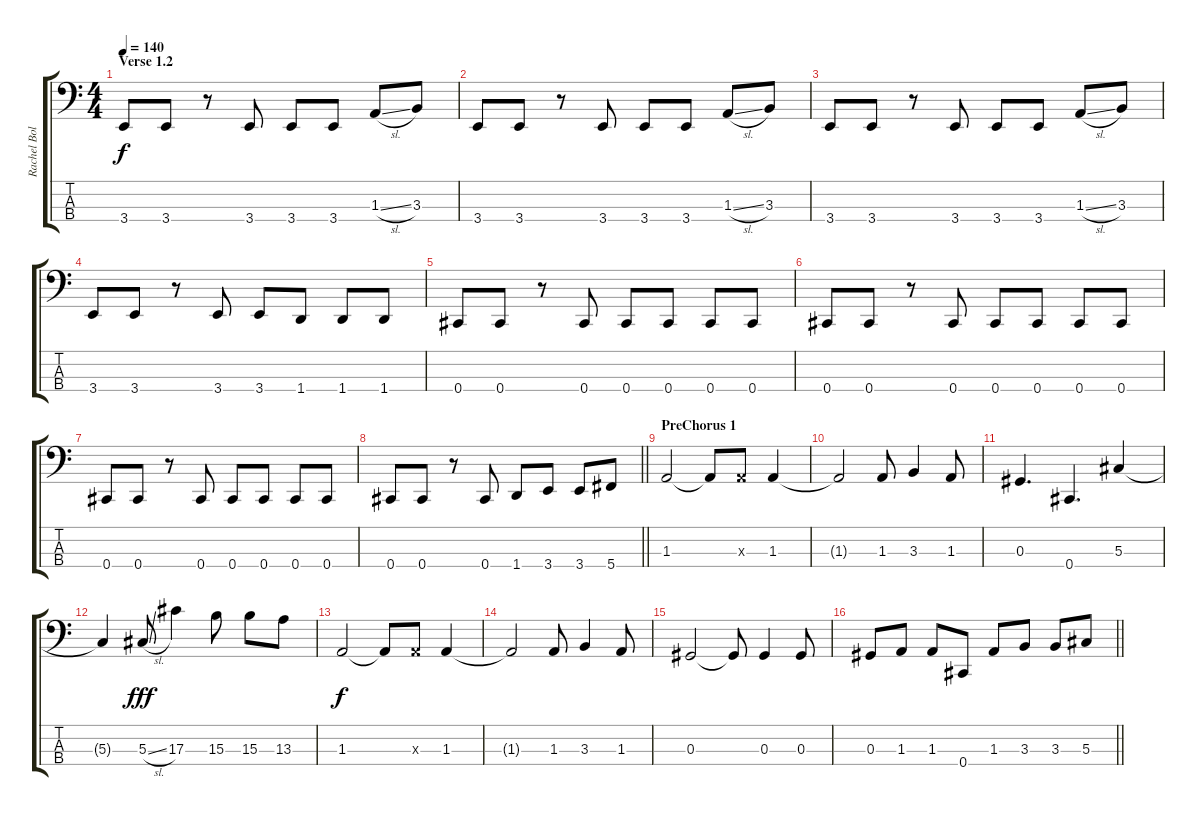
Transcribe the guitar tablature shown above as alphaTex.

\track ("Rachel Bolan" "Rachel Bol") {instrument electricbasspick}
\staff {score tabs}
\tuning (Gb2 Db2 Ab1 Db1) {hide}
\ts (4 4)
\section ("" "Verse 1.2")
\tempo 140
\clef f4
\ks c
3.4.8{dy f} 3.4.8 r.8 3.4.8 3.4.8 3.4.8 1.3{sl}.8 3.3.8 |
3.4.8 3.4.8 r.8 3.4.8 3.4.8 3.4.8 1.3{sl}.8 3.3.8 |
3.4.8 3.4.8 r.8 3.4.8 3.4.8 3.4.8 1.3{sl}.8 3.3.8 |
3.4.8 3.4.8 r.8 3.4.8 3.4.8 1.4.8 1.4.8 1.4.8 |
0.4.8 0.4.8 r.8 0.4.8 0.4.8 0.4.8 0.4.8 0.4.8 |
0.4.8 0.4.8 r.8 0.4.8 0.4.8 0.4.8 0.4.8 0.4.8 |
0.4.8 0.4.8 r.8 0.4.8 0.4.8 0.4.8 0.4.8 0.4.8 |
\barLineRight lightlight
0.4.8 0.4.8 r.8 0.4.8 1.4.8 3.4.8 3.4.8 5.4.8 |
\section ("" "PreChorus 1")
1.3.2 1.3{t}.8 1.3{x}.8 1.3.4 |
1.3{t}.2 1.3.8 3.3.4 1.3.8 |
0.3.4{d} 0.4.4{d} 5.3.4 |
5.3{t}.4 5.3{sl}.8{dy fff} 17.3.4 15.3.8 15.3.8 13.3.8 |
1.3.2{dy f} 1.3{t}.8 1.3{x}.8 1.3.4 |
1.3{t}.2 1.3.8 3.3.4 1.3.8 |
0.3.2 0.3{t}.8 0.3.4 0.3.8 |
\barLineRight lightlight
0.3.8 1.3.8 1.3.8 0.4.8 1.3.8 3.3.8 3.3.8 5.3.8
